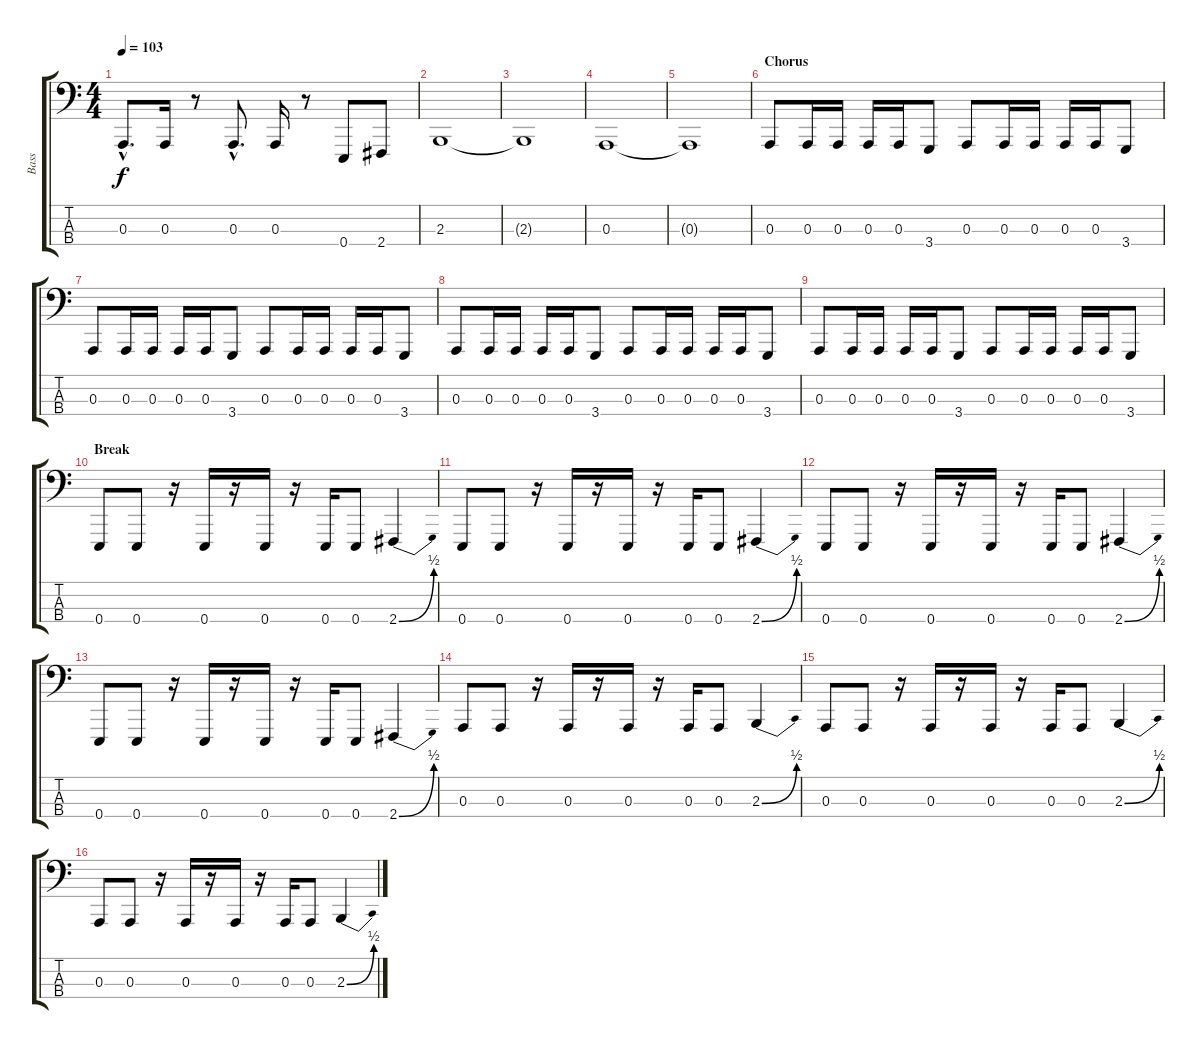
\track ("Bass" "Bass") {instrument lead8bassandlead}
\staff {score tabs}
\tuning (G2 D2 A1 E1) {hide}
\ts (4 4)
\tempo 103
\clef f4
\ks c
0.3{hac}.8{d dy f} 0.3.16 r.8 0.3{hac}.8{d} 0.3.16 r.8 0.4.8 2.4.8 |
2.3.1 |
2.3{t}.1 |
0.3.1 |
0.3{t}.1 |
\section ("" "Chorus")
0.3.8 0.3.16 0.3.16 0.3.16 0.3.16 3.4.8 0.3.8 0.3.16 0.3.16 0.3.16 0.3.16 3.4.8 |
0.3.8 0.3.16 0.3.16 0.3.16 0.3.16 3.4.8 0.3.8 0.3.16 0.3.16 0.3.16 0.3.16 3.4.8 |
0.3.8 0.3.16 0.3.16 0.3.16 0.3.16 3.4.8 0.3.8 0.3.16 0.3.16 0.3.16 0.3.16 3.4.8 |
0.3.8 0.3.16 0.3.16 0.3.16 0.3.16 3.4.8 0.3.8 0.3.16 0.3.16 0.3.16 0.3.16 3.4.8 |
\section ("" "Break")
0.4.8 0.4.8 r.16 0.4.16 r.16 0.4.16 r.16 0.4.16 0.4.8 2.4{be (bend 0 0 60 2)}.4 |
0.4.8 0.4.8 r.16 0.4.16 r.16 0.4.16 r.16 0.4.16 0.4.8 2.4{be (bend 0 0 60 2)}.4 |
0.4.8 0.4.8 r.16 0.4.16 r.16 0.4.16 r.16 0.4.16 0.4.8 2.4{be (bend 0 0 60 2)}.4 |
0.4.8 0.4.8 r.16 0.4.16 r.16 0.4.16 r.16 0.4.16 0.4.8 2.4{be (bend 0 0 60 2)}.4 |
0.3.8 0.3.8 r.16 0.3.16 r.16 0.3.16 r.16 0.3.16 0.3.8 2.3{be (bend 0 0 60 2)}.4 |
0.3.8 0.3.8 r.16 0.3.16 r.16 0.3.16 r.16 0.3.16 0.3.8 2.3{be (bend 0 0 60 2)}.4 |
0.3.8 0.3.8 r.16 0.3.16 r.16 0.3.16 r.16 0.3.16 0.3.8 2.3{be (bend 0 0 60 2)}.4
